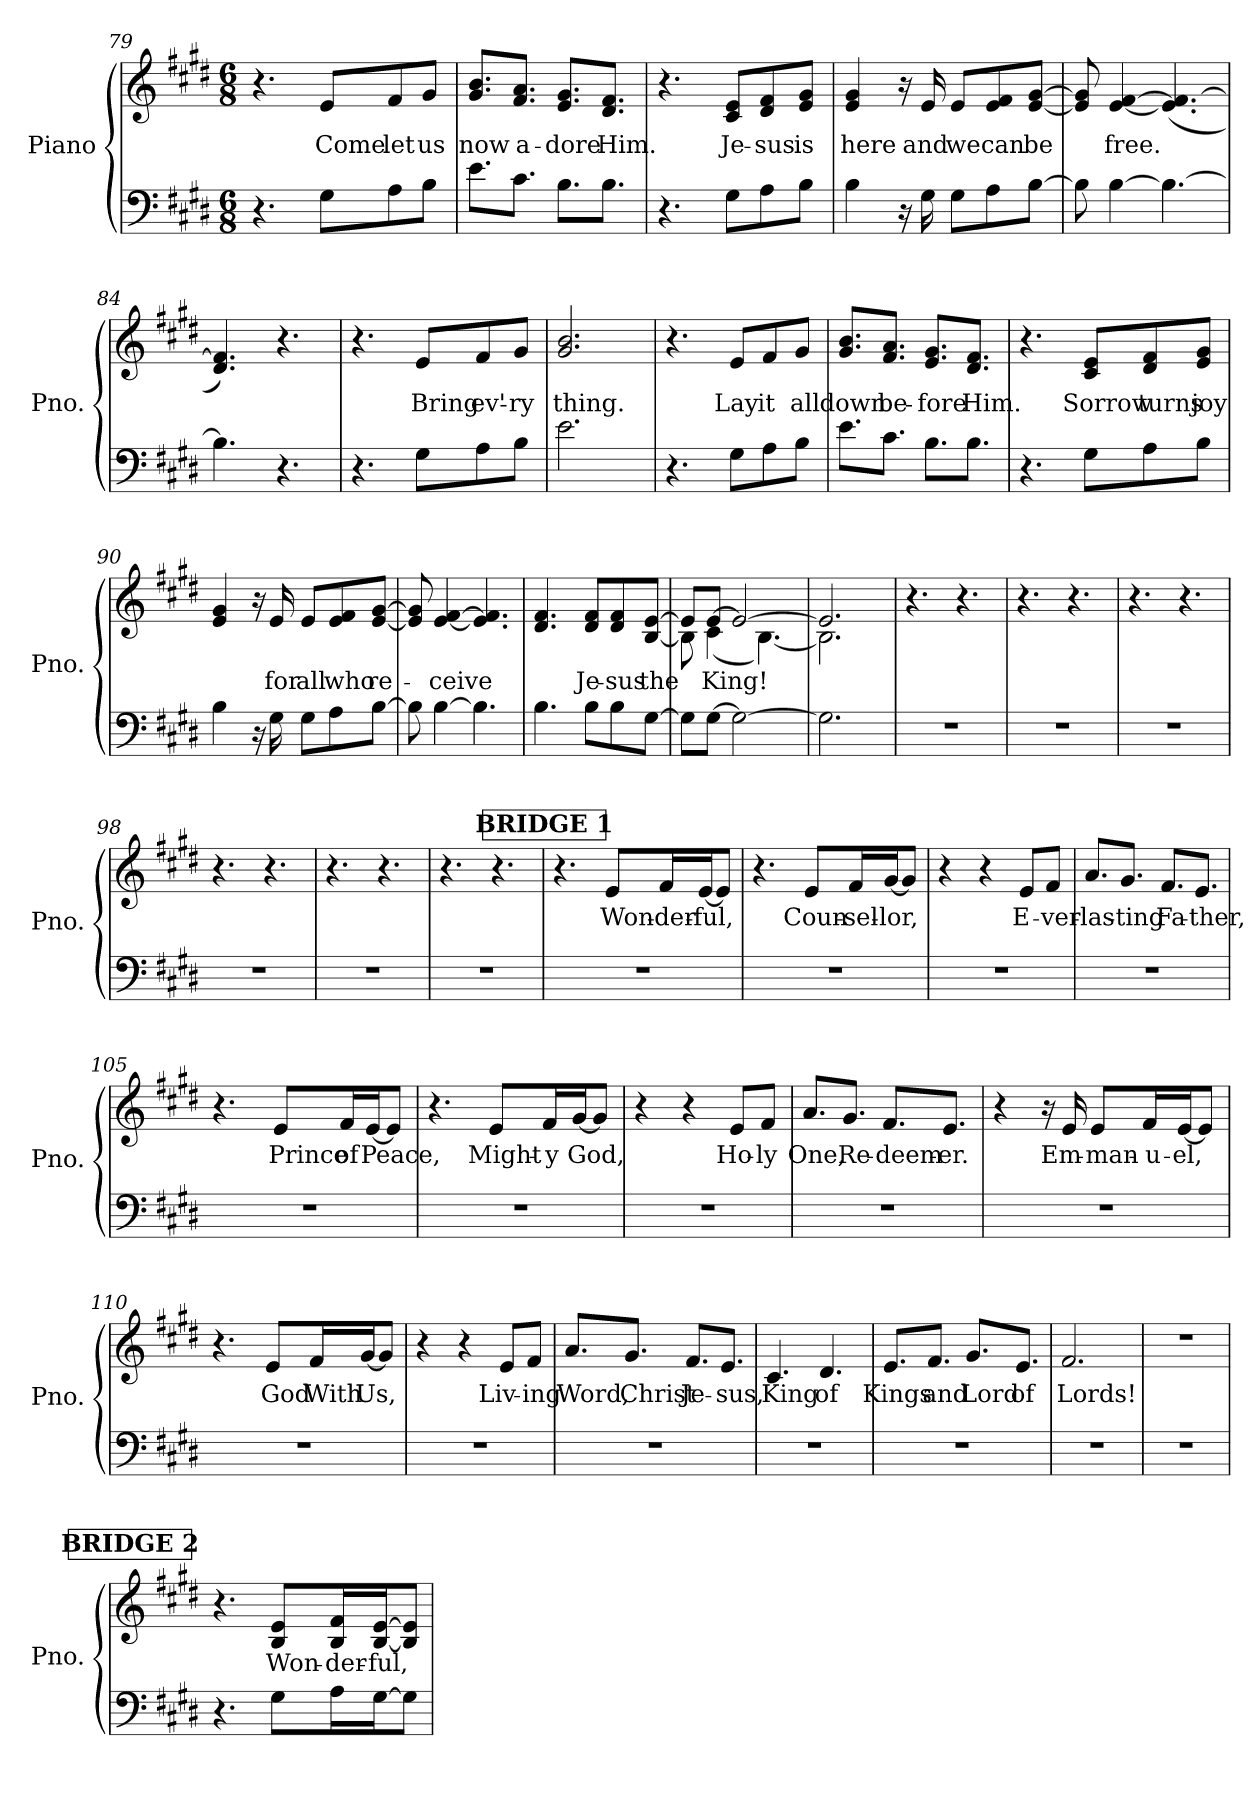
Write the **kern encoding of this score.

**kern	**kern	**text
*part1	*part1	*part1
*staff2	*staff1	*staff1
*I"Piano	*	*
*I'Pno.	*	*
*clefF4	*clefG2	*
*k[f#c#g#d#]	*k[f#c#g#d#]	*
*M6/8	*M6/8	*
=79	=79	=79
4.r	4.r	.
!	!	!LO:LY:b
8G#\L	8e/L	Come
!	!	!LO:LY:b
8A\	8f#/	let
!	!	!LO:LY:b
8B\J	8g#/J	us
!!LO:LB:g=z
=80	=80	=80
!	!	!LO:LY:b
8.e\L	8.g#/ 8.b/L	now
!	!	!LO:LY:b
8.c#\J	8.f#/ 8.a/J	a-
!	!	!LO:LY:b
8.B\L	8.e/ 8.g#/L	-dore
!	!	!LO:LY:b
8.B\J	8.d#/ 8.f#/J	Him.
=81	=81	=81
4.r	4.r	.
!	!	!LO:LY:b
8G#\L	8c#/ 8e/L	Je-
!	!	!LO:LY:b
8A\	8d#/ 8f#/	-sus
!	!	!LO:LY:b
8B\J	8e/ 8g#/J	is
=82	=82	=82
!	!	!LO:LY:b
4B\	4e/ 4g#/	here
16r	16r	.
!	!	!LO:LY:b
16G#\	16e/	and
!	!	!LO:LY:b
8G#\L	8e/L	we
!	!	!LO:LY:b
8A\	8e/ 8f#/	can
!	!	!LO:LY:b
[8B\J	[8e/ [8g#/J	be
=83	=83	=83
8B\]	8e/] 8g#/]	.
!	!	!LO:LY:b
[4B\	[4e/ [4f#/	free.
4.B\_	(<4.e/] 4.f#/_	.
=84	=84	=84
4.B\]	4.d#/ 4.f#/])	.
4.r	4.r	.
!!LO:LB:g=z
=85	=85	=85
4.r	4.r	.
!	!	!LO:LY:b
8G#\L	8e/L	Bring
!	!	!LO:LY:b
8A\	8f#/	ev'-
!	!	!LO:LY:b
8B\J	8g#/J	-ry
=86	=86	=86
!	!	!LO:LY:b
2.e\	2.g#/ 2.b/	thing.
=87	=87	=87
4.r	4.r	.
!	!	!LO:LY:b
8G#\L	8e/L	Lay
!	!	!LO:LY:b
8A\	8f#/	it
!	!	!LO:LY:b
8B\J	8g#/J	all
=88	=88	=88
!	!	!LO:LY:b
8.e\L	8.g#/ 8.b/L	down
!	!	!LO:LY:b
8.c#\J	8.f#/ 8.a/J	be-
!	!	!LO:LY:b
8.B\L	8.e/ 8.g#/L	-fore
!	!	!LO:LY:b
8.B\J	8.d#/ 8.f#/J	Him.
!!LO:LB:g=z
=89	=89	=89
4.r	4.r	.
!	!	!LO:LY:b
8G#\L	8c#/ 8e/L	Sorrow
!	!	!LO:LY:b
8A\	8d#/ 8f#/	turns
!	!	!LO:LY:b
8B\J	8e/ 8g#/J	joy
=90	=90	=90
4B\	4e/ 4g#/	.
16r	16r	.
!	!	!LO:LY:b
16G#\	16e/	for
!	!	!LO:LY:b
8G#\L	8e/L	all
!	!	!LO:LY:b
8A\	8e/ 8f#/	who
!	!	!LO:LY:b
[8B\J	[8e/ [8g#/J	re-
=91	=91	=91
8B\]	8e/] 8g#/]	.
!	!	!LO:LY:b
[4B\	[4e/ [4f#/	-ceive
4.B\]	4.e/] 4.f#/]	.
=92	=92	=92
4.B\	4.d#/ 4.f#/	.
!	!	!LO:LY:b
8B\L	8d#/ 8f#/L	Je-
!	!	!LO:LY:b
8B\	8d#/ 8f#/	-sus
!	!	!LO:LY:b
[8G#\J	[8B/ [8e/J	the
!!LO:LB:g=z
=93	=93	=93
*	*^	*
8G#\L]	8e/L]	8B\]	.
!	!	!	!LO:LY:b
[8G#\J	[8e/J	(<4c#\	King!
2G#\_	2e/_	.	.
.	.	[4.B\)	.
=94	=94	=94	=94
2.G#\]	2.e/]	2.B\]	.
*	*v	*v	*
=95	=95	=95
2.r	4.r	.
.	4.r	.
=96	=96	=96
2.r	4.r	.
.	4.r	.
=97	=97	=97
2.r	4.r	.
.	4.r	.
=98	=98	=98
2.r	4.r	.
.	4.r	.
=99	=99	=99
2.r	4.r	.
.	4.r	.
=100	=100	=100
2.r	4.r	.
.	4.r	.
!!LO:REH:place=s1:a:B:fs=12:t=BRIDGE 1
=101	=101	=101
2.r	4.r	.
!	!	!LO:LY:b
.	8e/L	Won-
!	!	!LO:LY:b
.	16f#/L	-der-
!	!	!LO:LY:b
.	[16e/J	-ful,
.	8e/J]	.
!!LO:LB:g=z
=102	=102	=102
2.r	4.r	.
!	!	!LO:LY:b
.	8e/L	Coun-
!	!	!LO:LY:b
.	16f#/L	-sel-
!	!	!LO:LY:b
.	[16g#/J	-lor,
.	8g#/J]	.
=103	=103	=103
2.r	4r	.
.	4r	.
!	!	!LO:LY:b
.	8e/L	E-
!	!	!LO:LY:b
.	8f#/J	-ver-
=104	=104	=104
!	!	!LO:LY:b
2.r	8.a/L	-las-
!	!	!LO:LY:b
.	8.g#/J	-ting
!	!	!LO:LY:b
.	8.f#/L	Fa-
!	!	!LO:LY:b
.	8.e/J	-ther,
=105	=105	=105
2.r	4.r	.
!	!	!LO:LY:b
.	8e/L	Prince
!	!	!LO:LY:b
.	16f#/L	of
!	!	!LO:LY:b
.	[16e/J	Peace,
.	8e/J]	.
!!LO:LB:g=z
=106	=106	=106
2.r	4.r	.
!	!	!LO:LY:b
.	8e/L	Might-
!	!	!LO:LY:b
.	16f#/L	-y
!	!	!LO:LY:b
.	[16g#/J	God,
.	8g#/J]	.
=107	=107	=107
2.r	4r	.
.	4r	.
!	!	!LO:LY:b
.	8e/L	Ho-
!	!	!LO:LY:b
.	8f#/J	-ly
=108	=108	=108
!	!	!LO:LY:b
2.r	8.a/L	One,
!	!	!LO:LY:b
.	8.g#/J	Re-
!	!	!LO:LY:b
.	8.f#/L	-deem-
!	!	!LO:LY:b
.	8.e/J	-er.
=109	=109	=109
2.r	4r	.
.	16r	.
!	!	!LO:LY:b
.	16e/	Em-
!	!	!LO:LY:b
.	8e/L	-man-
!	!	!LO:LY:b
.	16f#/L	-u-
!	!	!LO:LY:b
.	[16e/J	-el,
.	8e/J]	.
!!LO:LB:g=z
=110	=110	=110
2.r	4.r	.
!	!	!LO:LY:b
.	8e/L	God
!	!	!LO:LY:b
.	16f#/L	With
!	!	!LO:LY:b
.	[16g#/J	Us,
.	8g#/J]	.
=111	=111	=111
2.r	4r	.
.	4r	.
!	!	!LO:LY:b
.	8e/L	Liv-
!	!	!LO:LY:b
.	8f#/J	-ing
=112	=112	=112
!	!	!LO:LY:b
2.r	8.a/L	Word,
!	!	!LO:LY:b
.	8.g#/J	Christ
!	!	!LO:LY:b
.	8.f#/L	Je-
!	!	!LO:LY:b
.	8.e/J	-sus,
=113	=113	=113
!	!	!LO:LY:b
2.r	4.c#/	King
!	!	!LO:LY:b
.	4.d#/	of
!!LO:LB:g=z
=114	=114	=114
!	!	!LO:LY:b
2.r	8.e/L	Kings
!	!	!LO:LY:b
.	8.f#/J	and
!	!	!LO:LY:b
.	8.g#/L	Lord
!	!	!LO:LY:b
.	8.e/J	of
=115	=115	=115
!	!	!LO:LY:b
2.r	2.f#/	Lords!
=116	=116	=116
2.r	2.r	.
!!LO:REH:place=s1:a:B:fs=12:t=BRIDGE 2
=117	=117	=117
4.r	4.r	.
!	!	!LO:LY:b
8G#\L	8B/ 8e/L	Won-
!	!	!LO:LY:b
16A\L	16B/ 16f#/L	-der-
!	!	!LO:LY:b
[16G#\J	[16B/ [16e/J	-ful,
8G#\J]	8B/] 8e/]J	.
=	=	=
*-	*-	*-
